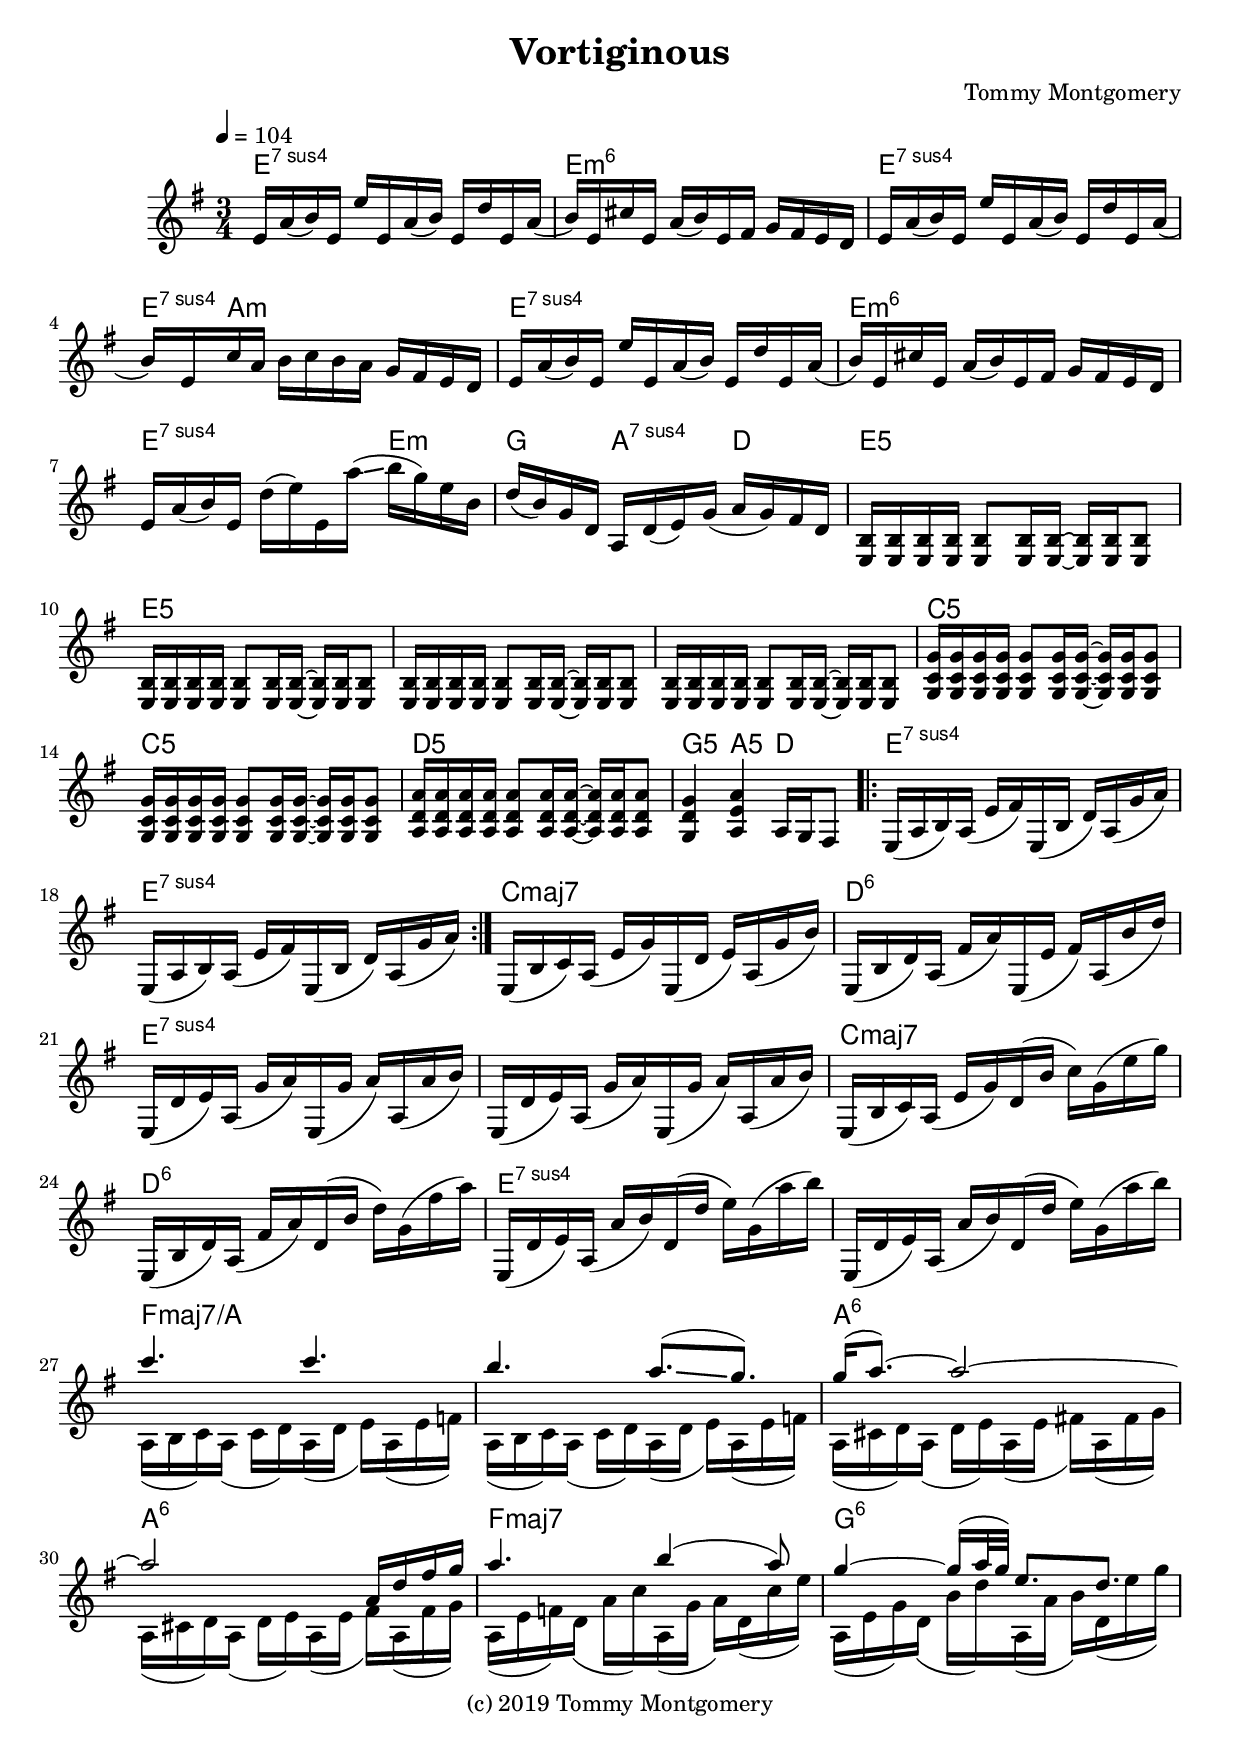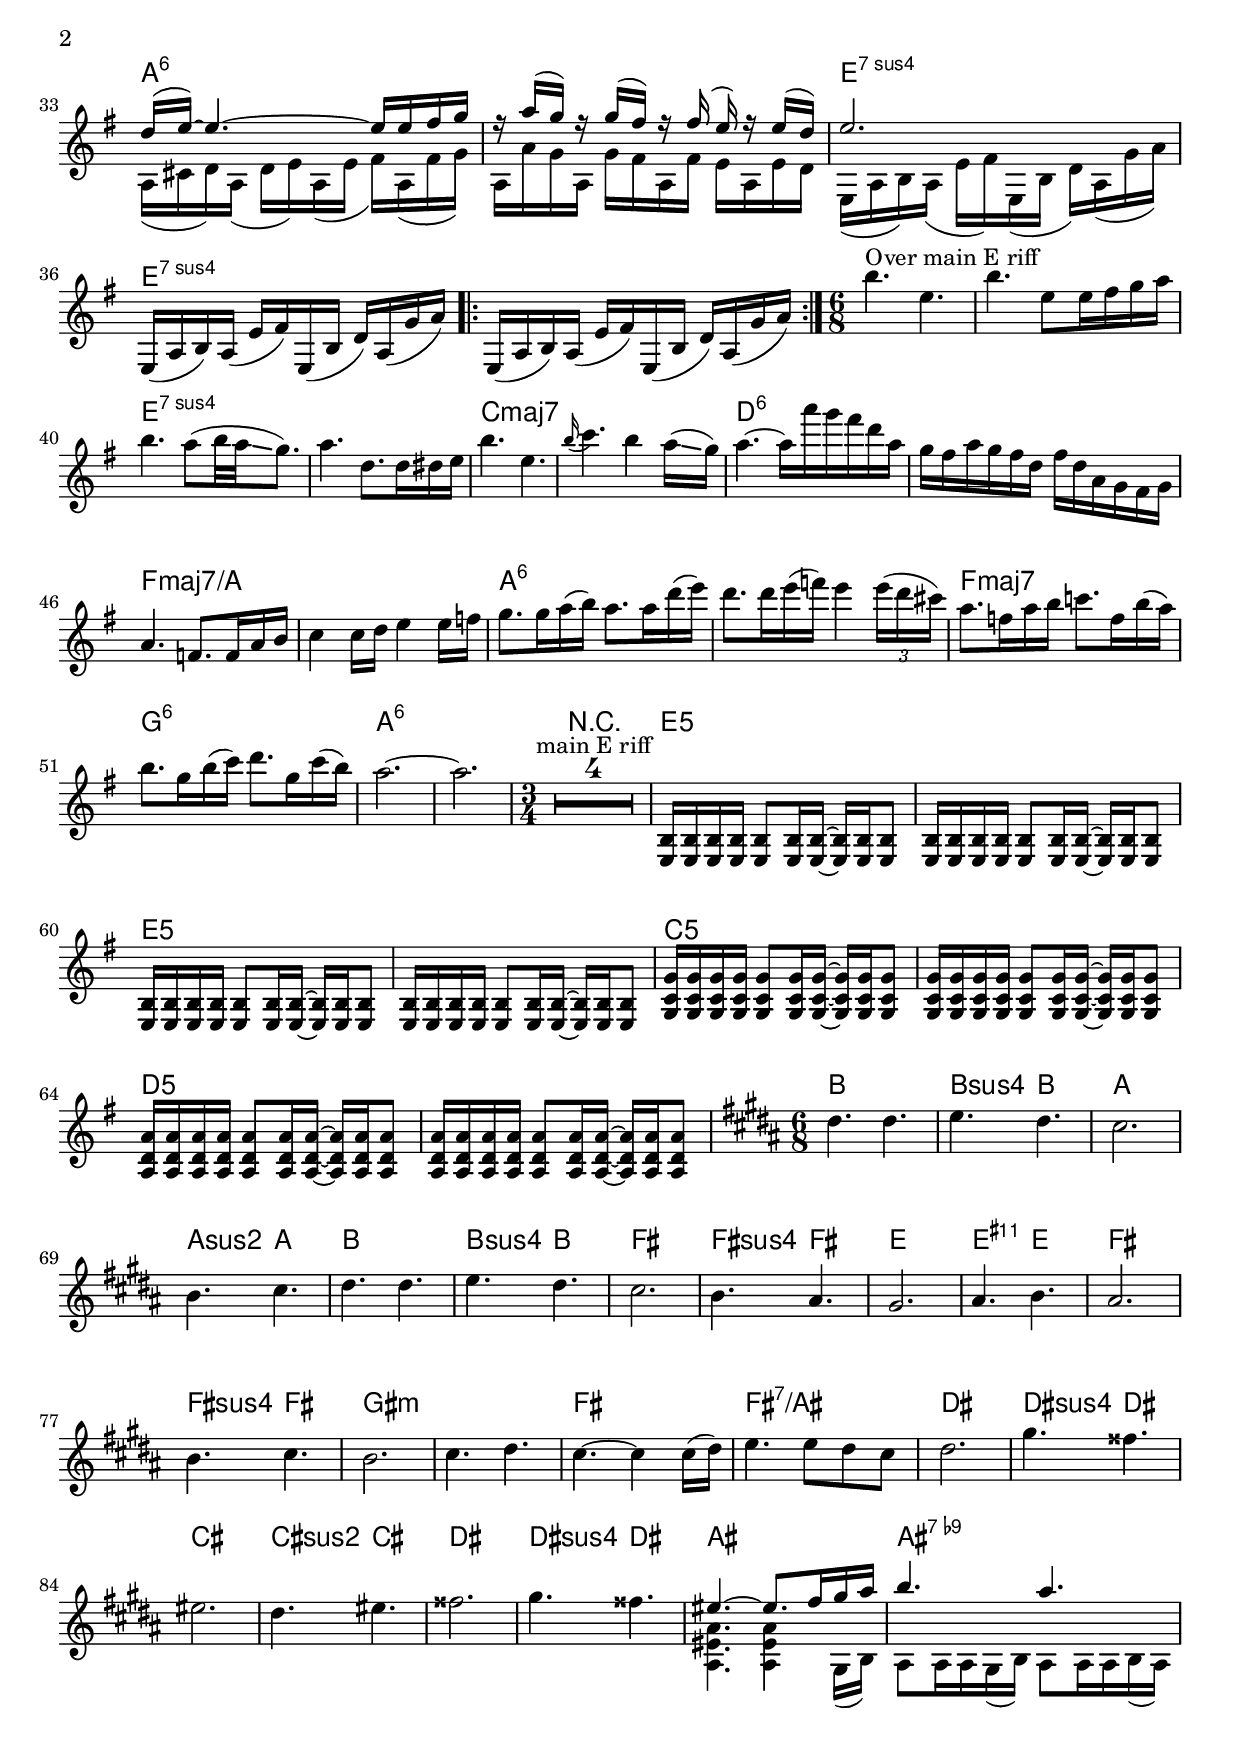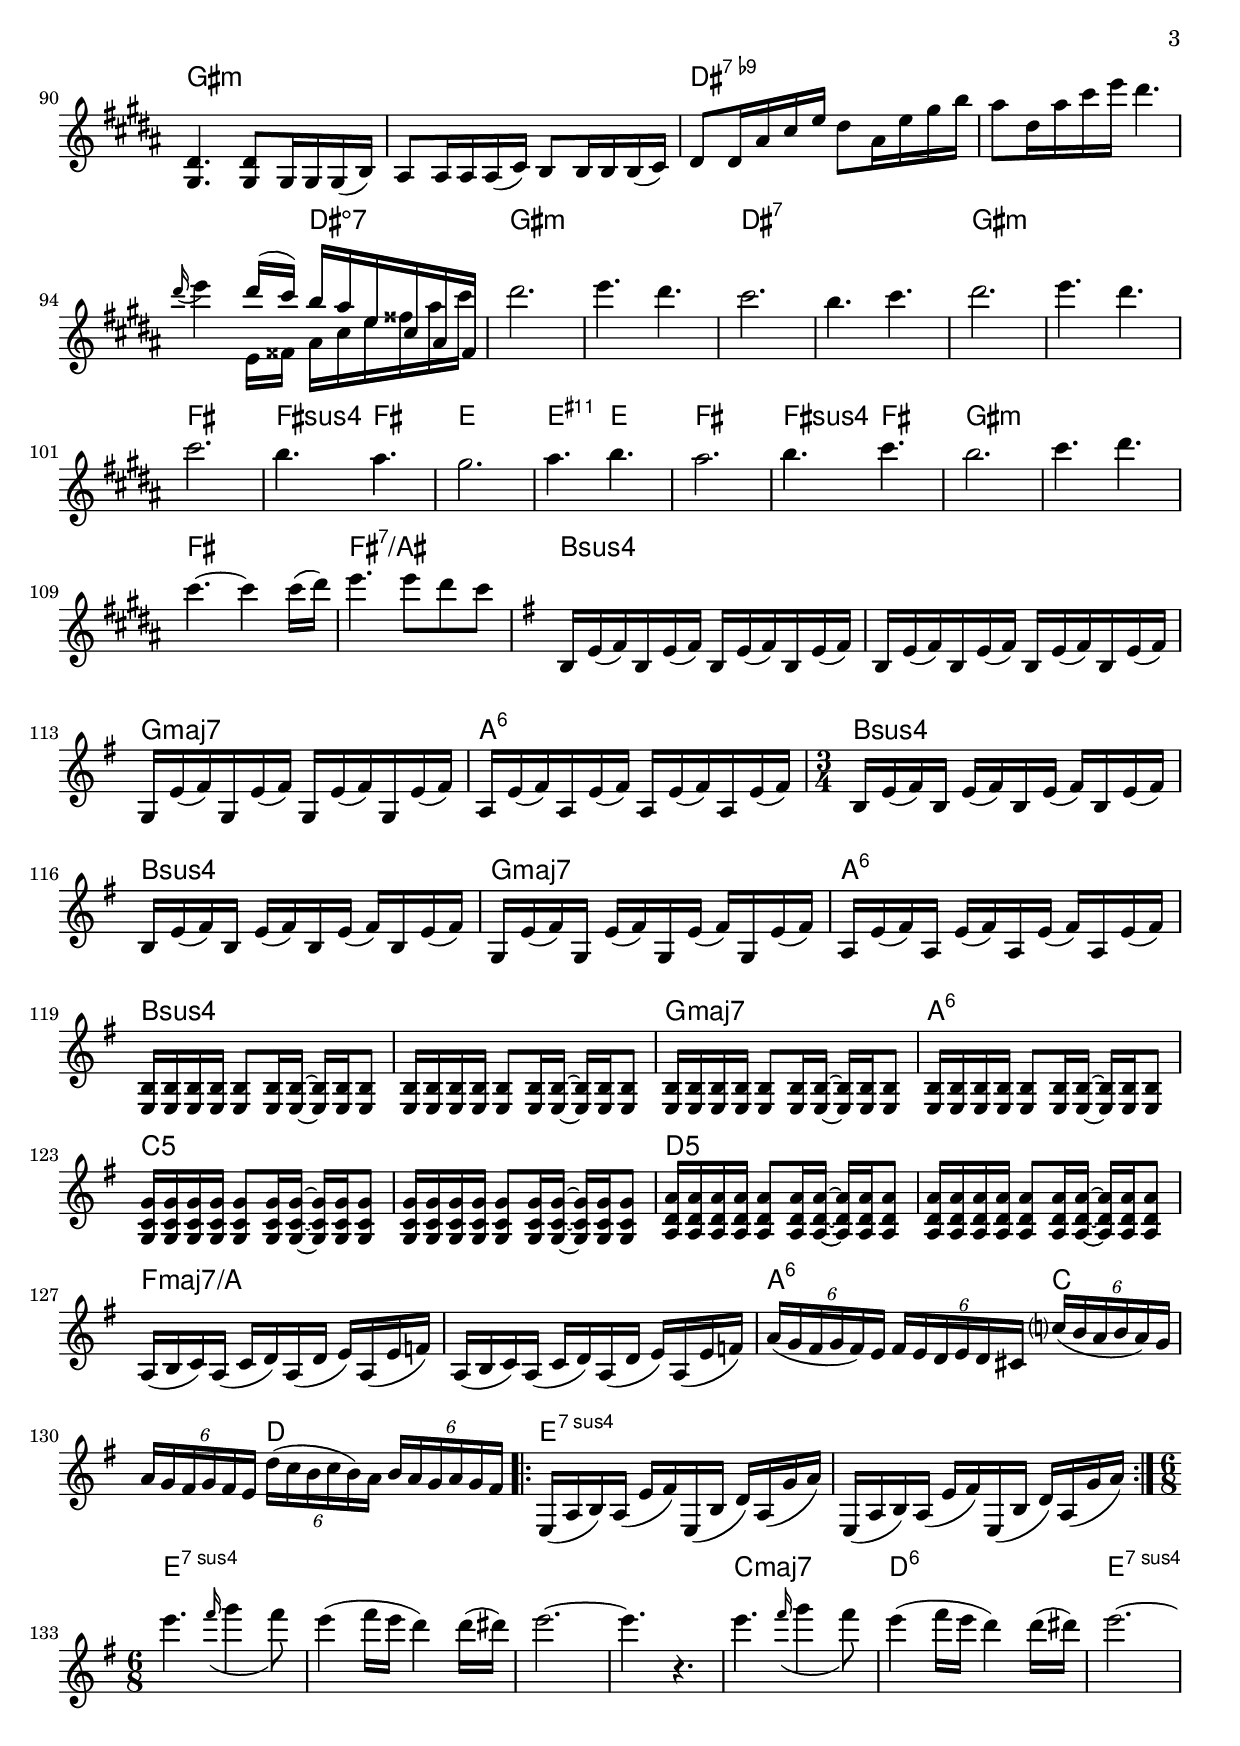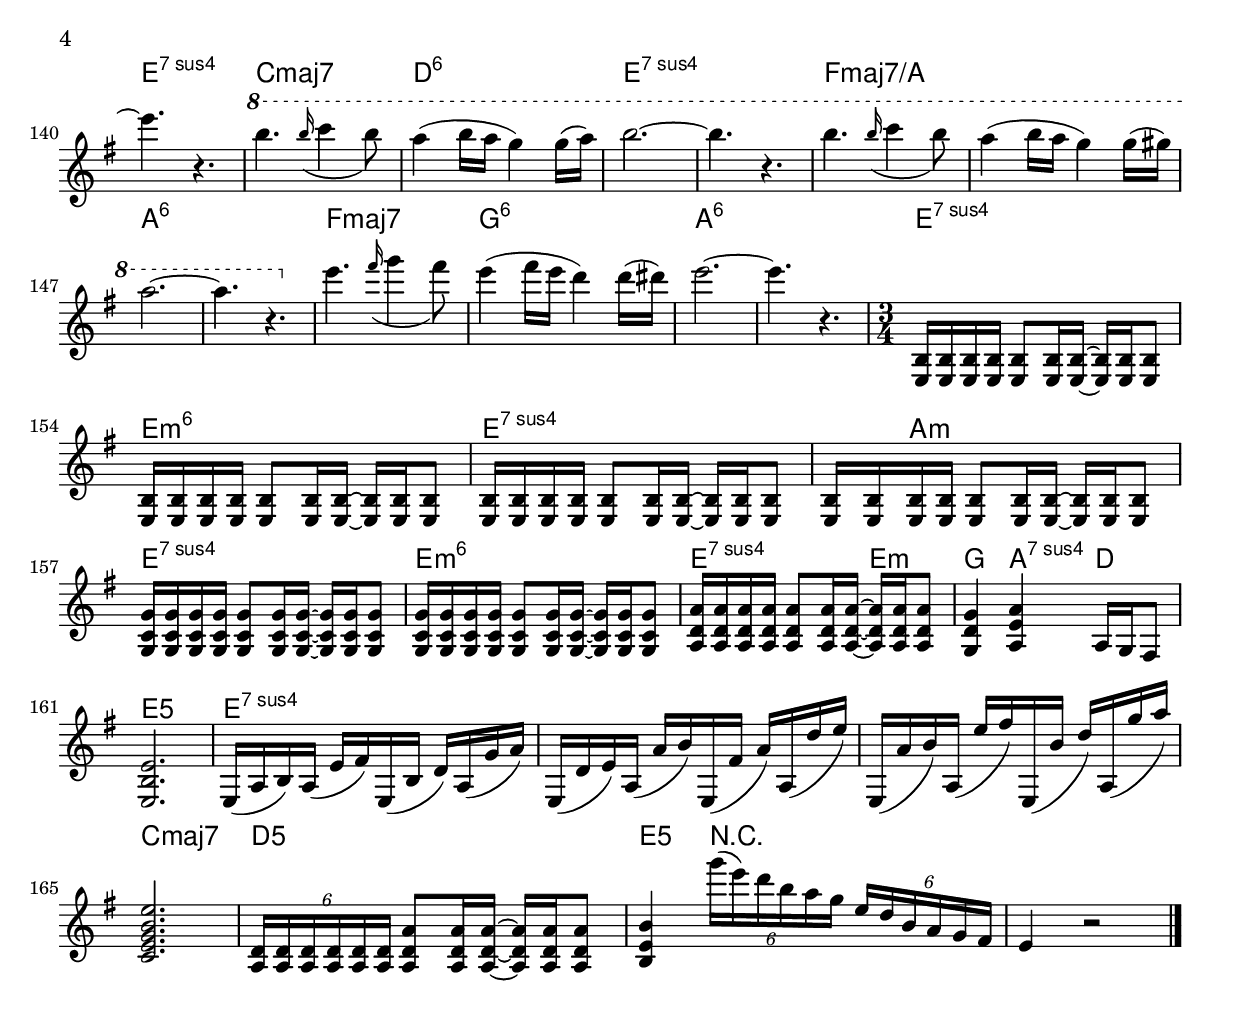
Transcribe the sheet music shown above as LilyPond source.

\version "2.18.2"
\language "english"

\header {
  title = "Vortiginous"
  composer = "Tommy Montgomery"
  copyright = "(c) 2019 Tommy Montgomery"
}

global = {
  \key e \minor
  \set Staff.printKeyCancellation = ##f
  \numericTimeSignature
  \compressFullBarRests
  \omit Voice.StringNumber
  \override TupletBracket #'bracket-visibility = #'if-no-beam
  \override MultiMeasureRest.expand-limit = #3
  \time 3/4
  \tempo 4 = 104
}

mainRiffE = \relative c {
  e16( a b) a( e' fs) e,( b' d) a( g' a) |
}

mainRiffCToDToE = \relative c {
  e16( b' c) a( e' g) e,( d' e) a,( g' b) |
  e,,( b' d) a( fs' a) e,( e' fs) a,( b' d) |
  \repeat unfold 2 { e,,( d' e) a,( g' a) e,( g' a) a,( a' b) | }

  e,,16( b' c) a( e' g) d( b' c) g( e' g) |
  e,,( b' d) a( fs' a) d,( b' d) g,( fs' a) |
  \repeat unfold 2 { e,,( d' e) a,( a' b) d,( d' e) g,( a' b) | }
}

guitarOne = \relative c' {
  e16 a( b) e, e' e, a( b) e, d' e, a( |
  b) e, cs' e, a( b) e, fs g fs e d |
  e16 a( b) e, e' e, a( b) e, d' e, a( |
  b) e, c' a b c b a g fs e d |
  e16 a( b) e, e' e, a( b) e, d' e, a( |
  b) e, cs' e, a( b) e, fs g fs e d |
  e16 a( b) e, d'( e) e, a'\glissando( b g) e b |
  d( b) g d a d( e) g( a g) fs d |

  \repeat unfold 4 { <e, b'>16 q q q q8 q16 q ~ q q q8 | }
  \repeat unfold 2 { <g c g'>16 q q q q8 q16 q ~ q q q8 | }
  <a d a'>16 q q q q8 q16 q ~ q q q8 |
  <g d' g>4 <a e' a> a16 g fs8 |

  % main riff
  \repeat volta 2 \repeat unfold 2 \mainRiffE

  \mainRiffCToDToE

  <<
    { c'''4. c | b4. a8.\glissando( g) | g16( a8.) ~ a2 ~ | a2 a,16 d fs g } \\
    {
      a,,16( b c) a( c d) a( d e) a,( e' f) |
      a,( b c) a( c d) a( d e) a,( e' f) |
      a,( cs d) a( d e) a,( e' fs!) a,( fs' g) |
      a,( cs d) a( d e) a,( e' fs) a,( fs' g) |
    }
  >>

  <<
    { a'4. b4( a8) | g4 ~ g16[( a32 g)] e8.[ d] | d16( e) ~ e4. ~ e16 e fs g | r a( g) r g( fs) r fs( e) r e( d) | e2. } \\
    {
      a,,16( e' f) d( a' c) a,( g' a) d,( c' e) |
      a,,( e' g) d( b' d) a,( a' b) d,( e' g) |
      a,,( cs d) a( d e) a,( e' fs) a,( fs' g) |
      a, a' g a, g' fs a, fs' e a, e' d |
      \mainRiffE
    }
  >>

  \mainRiffE

  \repeat volta 2 \mainRiffE

  \time 6/8
  b''4.^"Over main E riff" e, |
  b' e,8 e16 fs g a |
  b4. a8( b32 a\glissando g8.) |
  a4. d,8. d16 ds e |

  b'4. e, | \grace b'16( c4.) b4 a16\glissando( g) |
  a4. ~ a16 a' g fs d a | g fs a g fs d fs d a g fs g |

  a4. f8. f16 a b |
  c4 c16 d e4 e16 f |
  g8. g16 a( b) a8. a16 d( e) |
  d8. d16 e( f) e4 \tuplet 3/2 { e16( d cs) } |

  a8. f16 a b c!8. f,16 b( a) |
  b8. g16 b( c) d8. g,16 c( b) |
  a2. ~ |
  a |

  \time 3/4
  R1*4*3/4^"main E riff" |

  \repeat unfold 4 { <e,, b'>16 q q q q8 q16 q ~ q q q8 | }
  \repeat unfold 2 { <g c g'>16 q q q q8 q16 q ~ q q q8 | }
  \repeat unfold 2 { <a d a'>16 q q q q8 q16 q ~ q q q8 | }

  \time 6/8
  \key b \major
  ds'4. ds | e ds |
  cs2. | b4. cs |
  ds4. ds | e ds
  cs2. | b4. as |

  gs2. | as4. b |
  as2. | b4. cs |
  b2. | cs4. ds |
  cs4. ~ cs4  cs16( ds) | e4. e8 ds cs |

  ds2. | gs4. fss |
  es2. | ds4. es |
  fss2. | gs4. fss |
  <<
    { es4. ~ es8. fs16 gs as | b4. as | } \\
    { <as,, es' as>4. q4 gs16( b) | as8 as16 as gs( b) as8 as16 as b( as) }
  >>

  <gs ds'>4. q8 gs16 gs gs( b) |
  as8 as16 as as( cs) b8 b16 b b( cs) |
  ds8 ds16 as' cs e ds8 as16 e' gs b |
  as8 ds,16 as' cs e ds4. |
  \grace ds16( e4)
  <<
    { ds16( cs) b as e cs as fss | } \\
    { e16 fss as cs e fss as cs | }
  >>

  ds2. | e4. ds |
  cs2. | b4. cs |
  ds2. | e4. ds |
  cs2. | b4. as |

  gs2. | as4. b |
  as2. | b4. cs |
  b2. | cs4. ds |
  cs4. ~ cs4  cs16( ds) | e4. e8 ds cs |

  \key e \minor
  \repeat unfold 8 { b,,16 e( fs) } |
  \repeat unfold 4 { g, e'( fs) } |
  \repeat unfold 4 { a, e'( fs) } |

  \time 3/4
  \repeat unfold 8 { b,16 e( fs) } |
  \repeat unfold 4 { g, e'( fs) } |
  \repeat unfold 4 { a, e'( fs) } |


  \repeat unfold 4 { <e, b'>16 q q q q8 q16 q ~ q q q8 | }
  \repeat unfold 2 { <g c g'>16 q q q q8 q16 q ~ q q q8 | }
  \repeat unfold 2 { <a d a'>16 q q q q8 q16 q ~ q q q8 | }

  a16( b c) a( c d) a( d e) a,( e' f) |
  a,16( b c) a( c d) a( d e) a,( e' f) |
  \tuplet 6/4 4 {
    a16( g fs g fs) e fs e d e d cs
    c'?( b a b a) g a g fs g fs e
    d'( c b c b) a b a g a g fs
  } |

  \repeat volta 2 \repeat unfold 2 \mainRiffE |

  \time 6/8
  e''4. \grace fs16( g4 fs8) | e4( fs16 e d4) d16( ds) | e2. ~ | e4. r4. |
  e4. \grace fs16( g4 fs8) | e4( fs16 e d4) d16( ds) | e2. ~ | e4. r4. |
  \ottava #1 b'4. \grace b16( c4 b8) | a4( b16 a g4) g16( a) | b2. ~ | b4. r4. |
  b4. \grace b16( c4 b8) | a4( b16 a g4) g16( gs) | a2. ~ | a4. r4. |
  \ottava #0 e4. \grace fs16( g4 fs8) | e4( fs16 e d4) d16( ds) | e2. ~ | e4. r4. |

  \time 3/4
  \repeat unfold 4 { <e,,, b'>16 q q q q8 q16 q ~ q q q8 | }
  \repeat unfold 2 { <g c g'>16 q q q q8 q16 q ~ q q q8 | }
  <a d a'>16 q q q q8 q16 q ~ q q q8 |
  <g d' g>4 <a e' a> a16 g fs8 |

  <e b' e>2. |
  \mainRiffE
  e16( d' e) a,( a' b) e,,( fs' a) a,( d' e) |
  e,,( a' b) a,( e'' fs) e,,( b'' d) a,( g'' a) |

  <c,, e g b e>2. |
  \tuplet 6/4 4 { <a d>16 q q q q q } <a d a'>8 q16 q ~ q q q8 |

  <b e b'>4 \tuplet 6/4 4 { g'''16( e) d b a g e d b a g fs } |
  e4\glissando r2 | \bar "|."

}



guitarOneStaff = \new Staff \with { midiInstrument = "distorted guitar" }{ \global \guitarOne }





chordExceptionMusic = {
  <c e g b d'>1-\markup { "maj9" }
  <c e g b fs'>1-\markup { "maj7" \sharp "11" }
  <c ef f g bf>1-\markup { "m7sus4" }
  <c ef gf bff>1-\markup { "°7" }
  <c e g d'>1-\markup { "add9" }
  <c ef g d'>1-\markup { "m(add9)" }
  <c e fs as>1-\markup { \super { \sharp "11" \sharp "13" } }
  <c g>1-\markup { "5" }
  <c e g b>1-\markup { "maj7" }
  <c f g>1-\markup { "sus4" }
  <c d g>1-\markup { "sus2" }

}

chordExceptions = #(append
  (sequential-music-to-chord-exceptions chordExceptionMusic #t)
  ignatzekExceptions
)

chordValues = \chordmode {
  \global
  \powerChords
  \set chordNameExceptions = #chordExceptions
  \set majorSevenSymbol = \markup "maj7"


  e2.:1.4.5.7 | e:m6 | e:1.4.5.7 | q8 a2:m q8 |
  e2.:1.4.5.7 | e:m6 | e2:1.4.5.7 e4:m | g a:1.4.5.7 d |

  e2.:1.5 | q | q | q |
  c:1.5 | q | d:1.5 | g4:1.5 a:1.5 d |

  \repeat volta 2 { e2.:1.4.5.7 | q | }

  c:maj7 | d:6 | e:1.4.5.7 | q |
  c:maj7 | d:6 | e:1.4.5.7 | q |

  f:maj7/a | q | a:6 | q |
  f:maj7 | g:6 | a:6 | q |

  e2.:1.4.5.7 | q | \repeat volta 2 q |

  % E riff w/ lead
  q | q | q | q |
  c:maj7 | q | d:6 | q |
  f:maj7/a | q | a:6 | q |
  f:maj7 | g:6 | a:6 | q |

  R1*4*3/4 |

  e2.:1.5 | q | q | q |
  c:1.5 | q | d:1.5 | q |

  b2. | b4.:sus4 b |
  a2. | a4.:sus2 a |
  b2. | b4.:sus4 b |
  fs2. | fs4.:sus4 fs |

  e2. | e4.:1.3.5.11+ e |
  fs2. | fs4.:sus4 fs |
  gs2.:m | q |
  fs2. | fs:7/as |

  ds2. | ds4.:sus4 ds |
  cs2. | cs4.:sus2 cs |
  ds2. | ds4.:sus4 ds |
  as2. | as:1.3.5.7.9- |

  gs2.:m | q |
  ds:1.3.5.7.9- | q | q4. ds:dim7 |

  gs2.:m | q |
  ds2.:7 | q |
  gs2.:m | q |
  fs2. | fs4.:sus4 fs |

  e2. | e4.:1.3.5.11+ e |
  fs2. | fs4.:sus4 fs |
  gs2.:m | q |
  fs2. | fs:7/as |

  b2.:sus4 | q | g:maj7 | a:6 |
  b2.:sus4 | q | g:maj7 | a:6 |
  b2.:sus4 | q | g:maj7 | a:6 |
  c:1.5 | q | d:1.5 | q |
  f:maj7/a | q | a2:6 c d |

  \repeat volta 2 { e2.:1.4.5.7 | q | }

  e:1.4.5.7 | q | q | q |
  c:maj7 | d:6 | e:1.4.5.7 | q |
  c:maj7 | d:6 | e:1.4.5.7 | q |
  f:maj7/a | q | a:6 | q |
  f:maj7 | g:6 | a:6 | q |

  e2.:1.4.5.7 | e:m6 | e:1.4.5.7 | q8 a2:m q8 |
  e2.:1.4.5.7 | e:m6 | e2:1.4.5.7 e4:m | g a:1.4.5.7 d |

  e2.:1.5 | e:1.4.5.7 | q | q |
  c:maj7 | d:1.5 | e4:1.5 r2 | r2. |

}

chordNames = \new ChordNames {
  \set chordChanges = ##t
  \set chordNameExceptions = #chordExceptions
  \chordValues
}

\score {
  <<
    \chordNames
    \guitarOneStaff
  >>
  \layout {
    \context {
      \Staff \RemoveEmptyStaves
      \override Glissando.minimum-length = #4
      \override Glissando.springs-and-rods = #ly:spanner::set-spacing-rods
      \override Glissando.thickness = #2
      \override VerticalAxisGroup.remove-first = ##t
    }
  }
}

\score {
  \unfoldRepeats {
    <<
      \transpose c c, \guitarOneStaff
    >>
  }
  \midi {}
}
